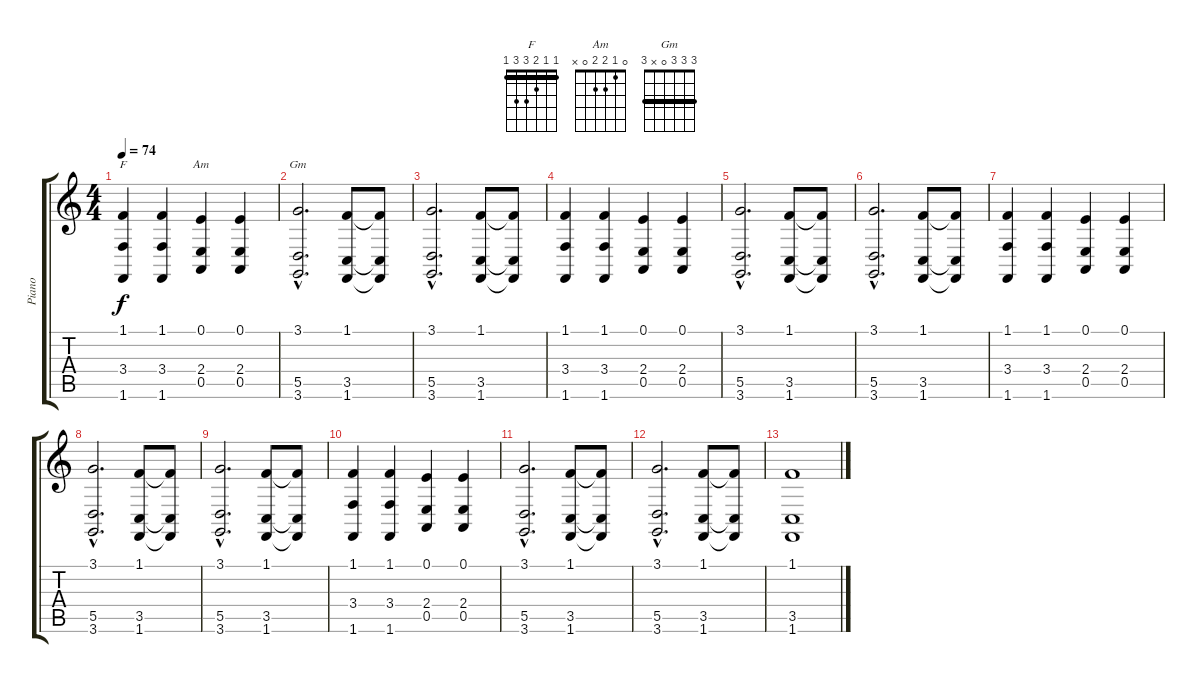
\track ("Piano" "Piano") {instrument brightacousticpiano}
\staff {score tabs}
\tuning (E4 B3 G3 D3 A2 E2) {hide}
\chord ("F" 1 1 2 3 3 1) {barre 1}
\chord ("Am" 0 1 2 2 0 x)
\chord ("Gm" 3 3 3 0 x 3) {barre 3}
\ts (4 4)
\tempo 74
\clef g2
\ks c
(1.1 3.4 1.6).4{ch "F" dy f} (1.1 3.4 1.6).4 (0.1 2.4 0.5).4{ch "Am"} (0.1 2.4 0.5).4 |
(3.1{hac} 5.5{hac} 3.6{hac}).2{d ch "Gm"} (1.1 3.5 1.6).8 (1.1{t} 3.5{t} 1.6{t}).8 |
(3.1{hac} 5.5{hac} 3.6{hac}).2{d} (1.1 3.5 1.6).8 (1.1{t} 3.5{t} 1.6{t}).8 |
(1.1 3.4 1.6).4 (1.1 3.4 1.6).4 (0.1 2.4 0.5).4 (0.1 2.4 0.5).4 |
(3.1{hac} 5.5{hac} 3.6{hac}).2{d} (1.1 3.5 1.6).8 (1.1{t} 3.5{t} 1.6{t}).8 |
(3.1{hac} 5.5{hac} 3.6{hac}).2{d} (1.1 3.5 1.6).8 (1.1{t} 3.5{t} 1.6{t}).8 |
(1.1 3.4 1.6).4 (1.1 3.4 1.6).4 (0.1 2.4 0.5).4 (0.1 2.4 0.5).4 |
(3.1{hac} 5.5{hac} 3.6{hac}).2{d} (1.1 3.5 1.6).8 (1.1{t} 3.5{t} 1.6{t}).8 |
(3.1{hac} 5.5{hac} 3.6{hac}).2{d} (1.1 3.5 1.6).8 (1.1{t} 3.5{t} 1.6{t}).8 |
(1.1 3.4 1.6).4 (1.1 3.4 1.6).4 (0.1 2.4 0.5).4 (0.1 2.4 0.5).4 |
(3.1{hac} 5.5{hac} 3.6{hac}).2{d} (1.1 3.5 1.6).8 (1.1{t} 3.5{t} 1.6{t}).8 |
(3.1{hac} 5.5{hac} 3.6{hac}).2{d} (1.1 3.5 1.6).8 (1.1{t} 3.5{t} 1.6{t}).8 |
(1.1 3.5 1.6).1
